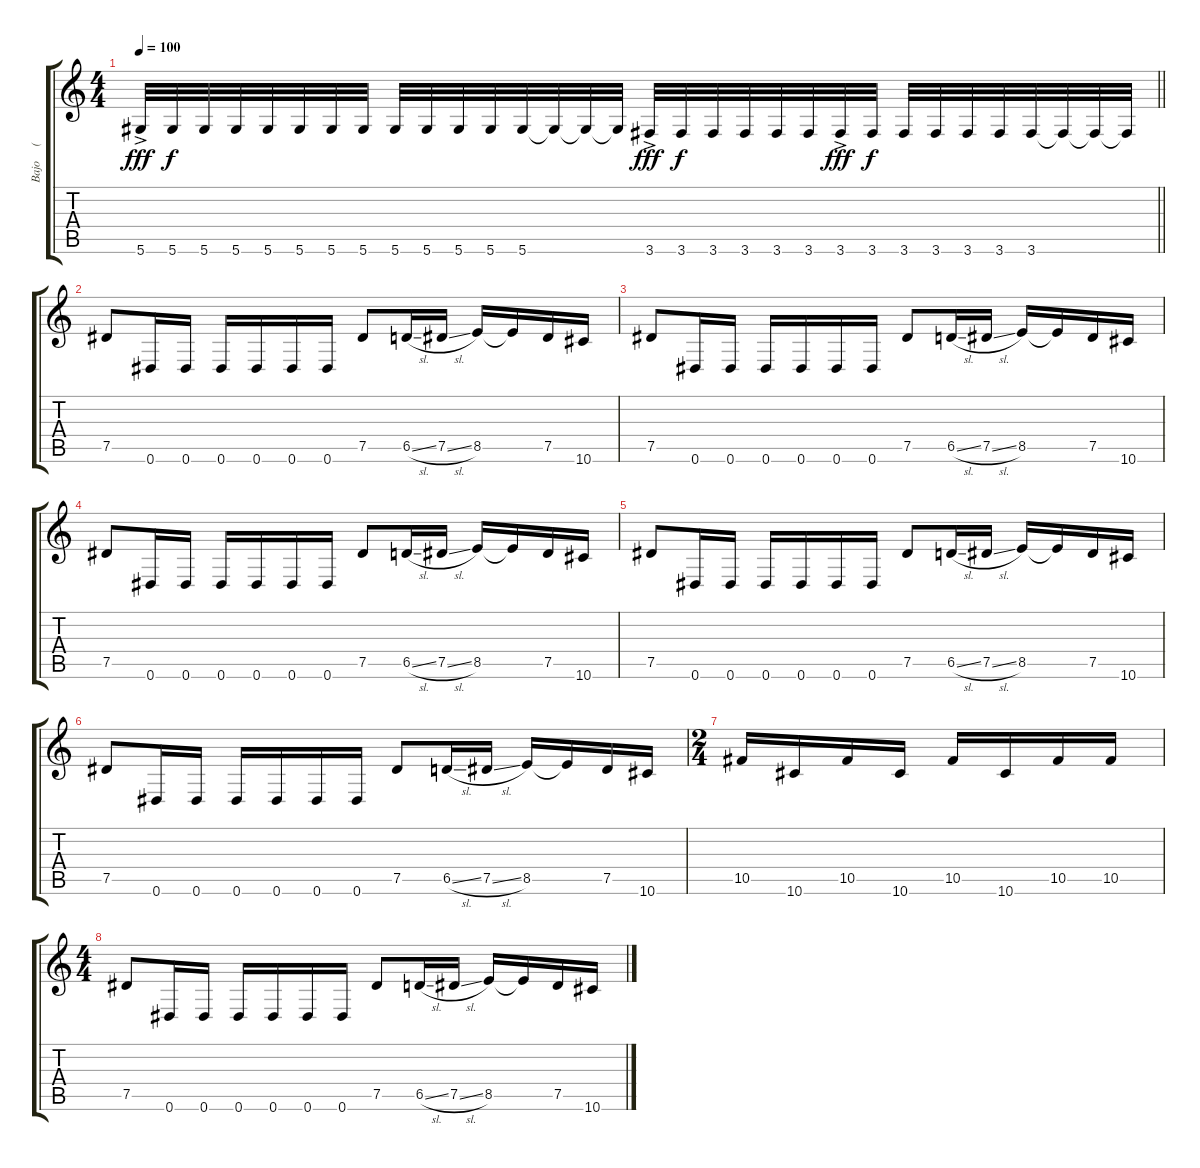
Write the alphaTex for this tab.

\track ("Bajo     (Rodrigo)" "Bajo     (") {instrument electricbasspick}
\staff {score tabs}
\tuning (Eb4 Bb3 Gb3 Db3 Ab2 Eb2) {hide}
\ts (4 4)
\tempo 100
\clef g2
\barLineRight lightlight
\ks c
5.6{ac}.32{dy fff} 5.6.32{dy f} 5.6.32 5.6.32 5.6.32 5.6.32 5.6.32 5.6.32 5.6.32 5.6.32 5.6.32 5.6.32 5.6.32 5.6{t}.32 5.6{t}.32 5.6{t}.32 3.6{ac}.32{dy fff} 3.6.32{dy f} 3.6.32 3.6.32 3.6.32 3.6.32 3.6{ac}.32{dy fff} 3.6.32{dy f} 3.6.32 3.6.32 3.6.32 3.6.32 3.6.32 3.6{t}.32 3.6{t}.32 3.6{t}.32 |
7.5.8 0.6.16 0.6.16 0.6.16 0.6.16 0.6.16 0.6.16 7.5.8 6.5{sl}.16 7.5{sl}.16 8.5.16 8.5{t}.16 7.5.16 10.6.16 |
7.5.8 0.6.16 0.6.16 0.6.16 0.6.16 0.6.16 0.6.16 7.5.8 6.5{sl}.16 7.5{sl}.16 8.5.16 8.5{t}.16 7.5.16 10.6.16 |
7.5.8 0.6.16 0.6.16 0.6.16 0.6.16 0.6.16 0.6.16 7.5.8 6.5{sl}.16 7.5{sl}.16 8.5.16 8.5{t}.16 7.5.16 10.6.16 |
7.5.8 0.6.16 0.6.16 0.6.16 0.6.16 0.6.16 0.6.16 7.5.8 6.5{sl}.16 7.5{sl}.16 8.5.16 8.5{t}.16 7.5.16 10.6.16 |
7.5.8 0.6.16 0.6.16 0.6.16 0.6.16 0.6.16 0.6.16 7.5.8 6.5{sl}.16 7.5{sl}.16 8.5.16 8.5{t}.16 7.5.16 10.6.16 |
\ts (2 4)
10.5.16 10.6.16 10.5.16 10.6.16 10.5.16 10.6.16 10.5.16 10.5.16 |
\ts (4 4)
7.5.8 0.6.16 0.6.16 0.6.16 0.6.16 0.6.16 0.6.16 7.5.8 6.5{sl}.16 7.5{sl}.16 8.5.16 8.5{t}.16 7.5.16 10.6.16
